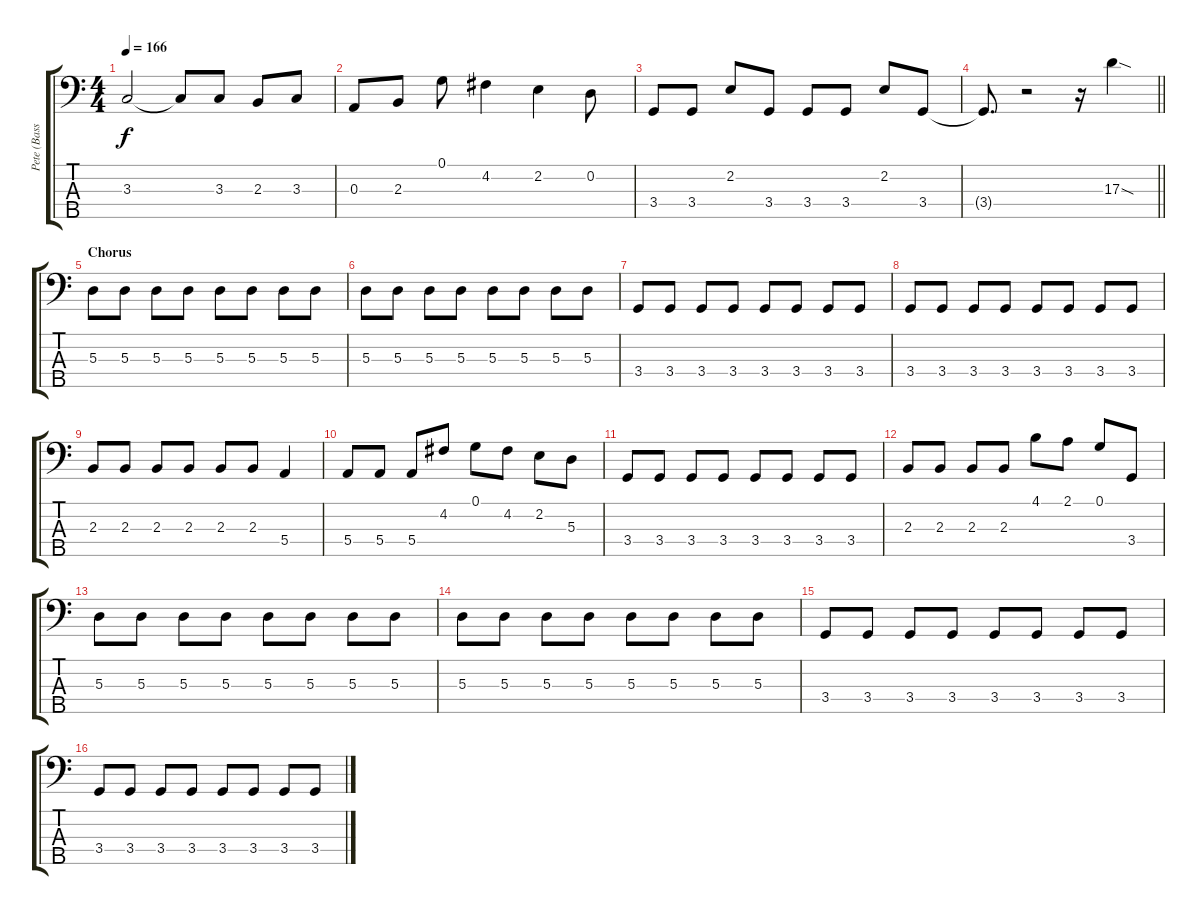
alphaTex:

\track ("Pete (Bass)" "Pete (Bass") {instrument electricbassfinger}
\staff {score tabs}
\tuning (G2 D2 A1 E1 B0) {hide}
\ts (4 4)
\tempo 166
\clef f4
\ks c
3.3.2{dy f} 3.3{t}.8 3.3.8 2.3.8 3.3.8 |
0.3.8 2.3.8 0.1.8 4.2.4 2.2.4 0.2.8 |
3.4.8 3.4.8 2.2.8 3.4.8 3.4.8 3.4.8 2.2.8 3.4.8 |
\barLineRight lightlight
3.4{t}.8{d} r.2 r.16 17.3{sod}.4 |
\section ("" "Chorus")
5.3.8 5.3.8 5.3.8 5.3.8 5.3.8 5.3.8 5.3.8 5.3.8 |
5.3.8 5.3.8 5.3.8 5.3.8 5.3.8 5.3.8 5.3.8 5.3.8 |
3.4.8 3.4.8 3.4.8 3.4.8 3.4.8 3.4.8 3.4.8 3.4.8 |
3.4.8 3.4.8 3.4.8 3.4.8 3.4.8 3.4.8 3.4.8 3.4.8 |
2.3.8 2.3.8 2.3.8 2.3.8 2.3.8 2.3.8 5.4.4 |
5.4.8 5.4.8 5.4.8 4.2.8 0.1.8 4.2.8 2.2.8 5.3.8 |
3.4.8 3.4.8 3.4.8 3.4.8 3.4.8 3.4.8 3.4.8 3.4.8 |
2.3.8 2.3.8 2.3.8 2.3.8 4.1.8 2.1.8 0.1.8 3.4.8 |
5.3.8 5.3.8 5.3.8 5.3.8 5.3.8 5.3.8 5.3.8 5.3.8 |
5.3.8 5.3.8 5.3.8 5.3.8 5.3.8 5.3.8 5.3.8 5.3.8 |
3.4.8 3.4.8 3.4.8 3.4.8 3.4.8 3.4.8 3.4.8 3.4.8 |
3.4.8 3.4.8 3.4.8 3.4.8 3.4.8 3.4.8 3.4.8 3.4.8
